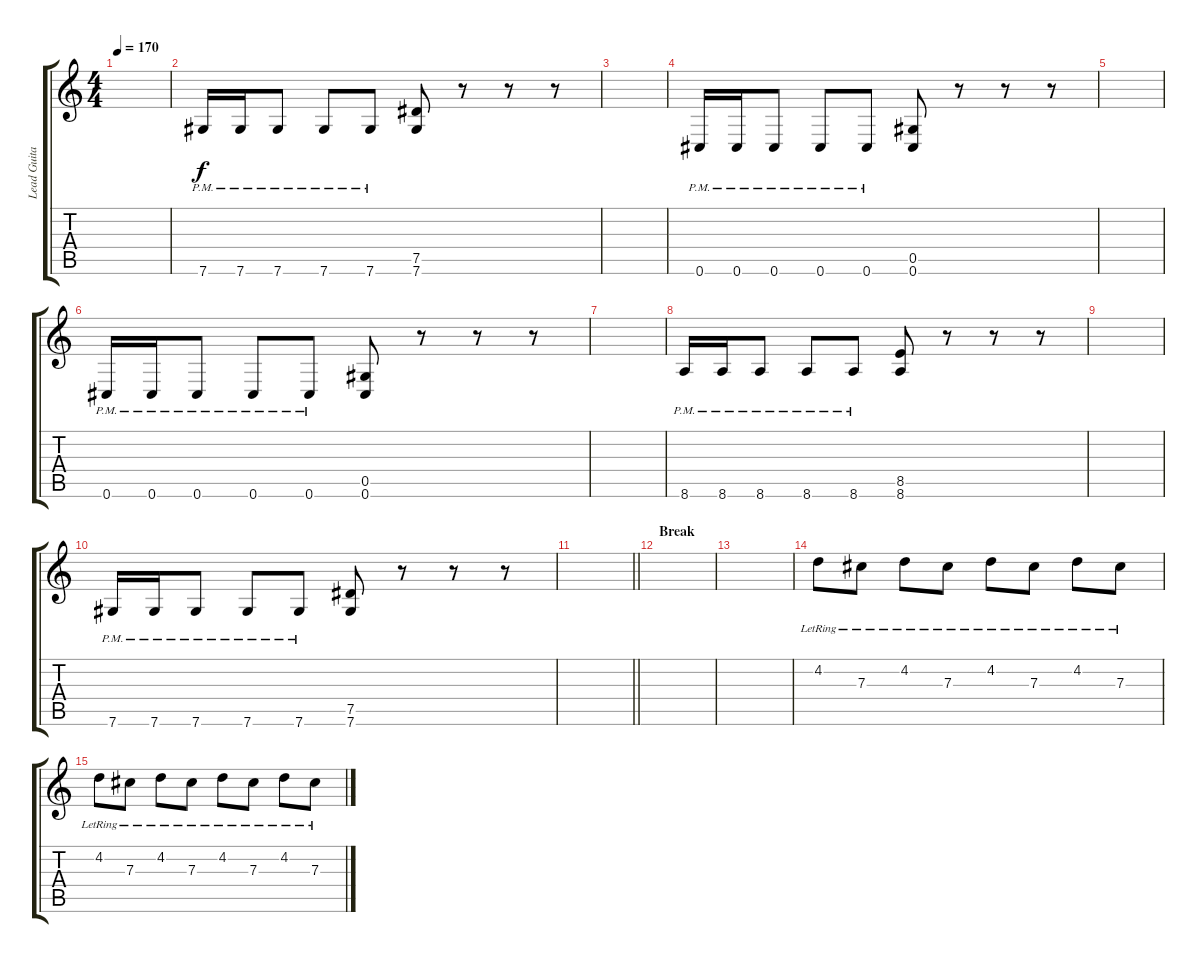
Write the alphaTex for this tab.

\track ("Lead Guitar II" "Lead Guita") {instrument distortionguitar}
\staff {score tabs}
\tuning (Eb4 Bb3 Gb3 Db3 Ab2 Db2) {hide}
\ts (4 4)
\tempo 170
\clef g2
\ks c
|
7.6{pm}.16 7.6{pm}.16 7.6{pm}.8 7.6{pm}.8 7.6{pm}.8 (7.5 7.6).8 r.8 r.8 r.8 |
|
0.6{pm}.16 0.6{pm}.16 0.6{pm}.8 0.6{pm}.8 0.6{pm}.8 (0.5 0.6).8 r.8 r.8 r.8 |
|
0.6{pm}.16 0.6{pm}.16 0.6{pm}.8 0.6{pm}.8 0.6{pm}.8 (0.5 0.6).8 r.8 r.8 r.8 |
|
8.6{pm}.16 8.6{pm}.16 8.6{pm}.8 8.6{pm}.8 8.6{pm}.8 (8.5 8.6).8 r.8 r.8 r.8 |
|
7.6{pm}.16 7.6{pm}.16 7.6{pm}.8 7.6{pm}.8 7.6{pm}.8 (7.5 7.6).8 r.8 r.8 r.8 |
\barLineRight lightlight
|
\section ("" "Break")
|
|
4.2{lr}.8{volume 13} 7.3{lr}.8 4.2{lr}.8 7.3{lr}.8 4.2{lr}.8 7.3{lr}.8 4.2{lr}.8 7.3{lr}.8 |
4.2{lr}.8 7.3{lr}.8 4.2{lr}.8 7.3{lr}.8 4.2{lr}.8 7.3{lr}.8 4.2{lr}.8 7.3{lr}.8
